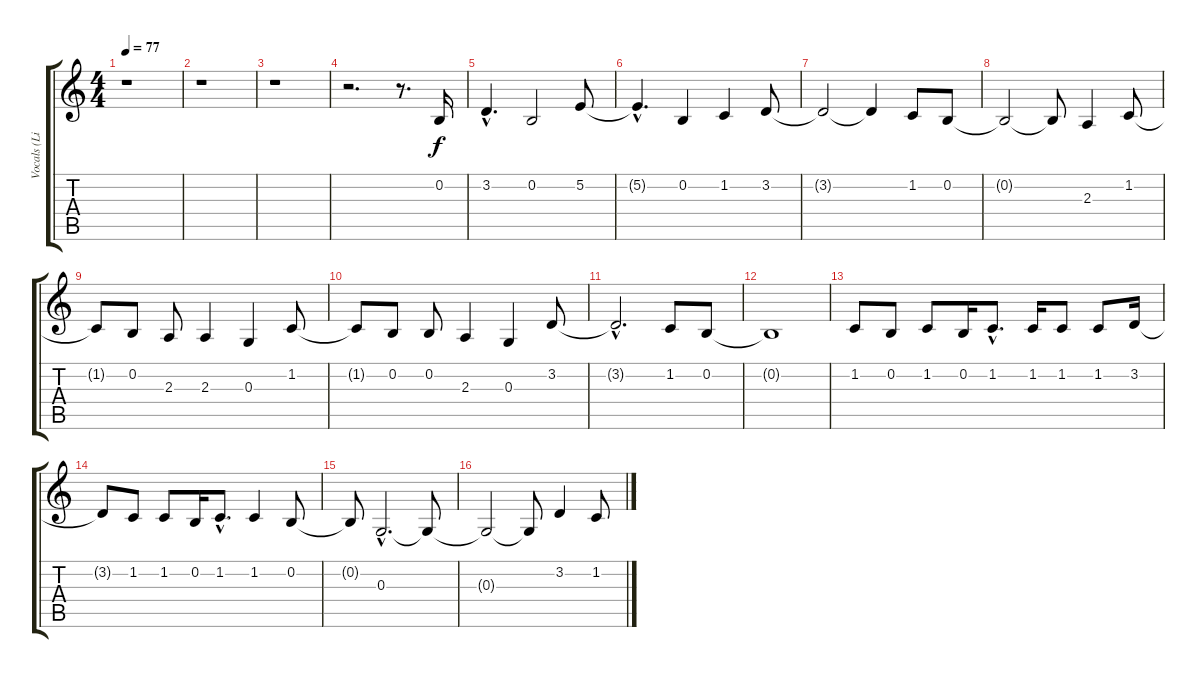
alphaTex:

\track ("Vocals (Liam)" "Vocals (Li") {instrument tenorsax}
\staff {score tabs}
\tuning (E4 B3 G3 D3 A2 E2) {hide}
\ts (4 4)
\tempo 77
\clef g2
\ks c
r.1{dy f} |
r.1 |
r.1 |
r.2{d} r.8{d} 0.2.16 |
3.2{hac}.4{d} 0.2.2 5.2.8 |
5.2{hac t}.4{d} 0.2.4 1.2.4 3.2.8 |
3.2{t}.2 3.2{t}.4 1.2.8 0.2.8 |
0.2{t}.2 0.2{t}.8 2.3.4 1.2.8 |
1.2{t}.8 0.2.8 2.3.8 2.3.4 0.3.4 1.2.8 |
1.2{t}.8 0.2.8 0.2.8 2.3.4 0.3.4 3.2.8 |
3.2{hac t}.2{d} 1.2.8 0.2.8 |
0.2{t}.1 |
1.2.8 0.2.8 1.2.8 0.2.16 1.2{hac}.8{d} 1.2.16 1.2.8 1.2.8 3.2.16 |
3.2{t}.8 1.2.8 1.2.8 0.2.16 1.2{hac}.8{d} 1.2.4 0.2.8 |
0.2{t}.8 0.3{hac}.2{d} 0.3{t}.8 |
0.3{t}.2 0.3{t}.8 3.2.4 1.2.8
